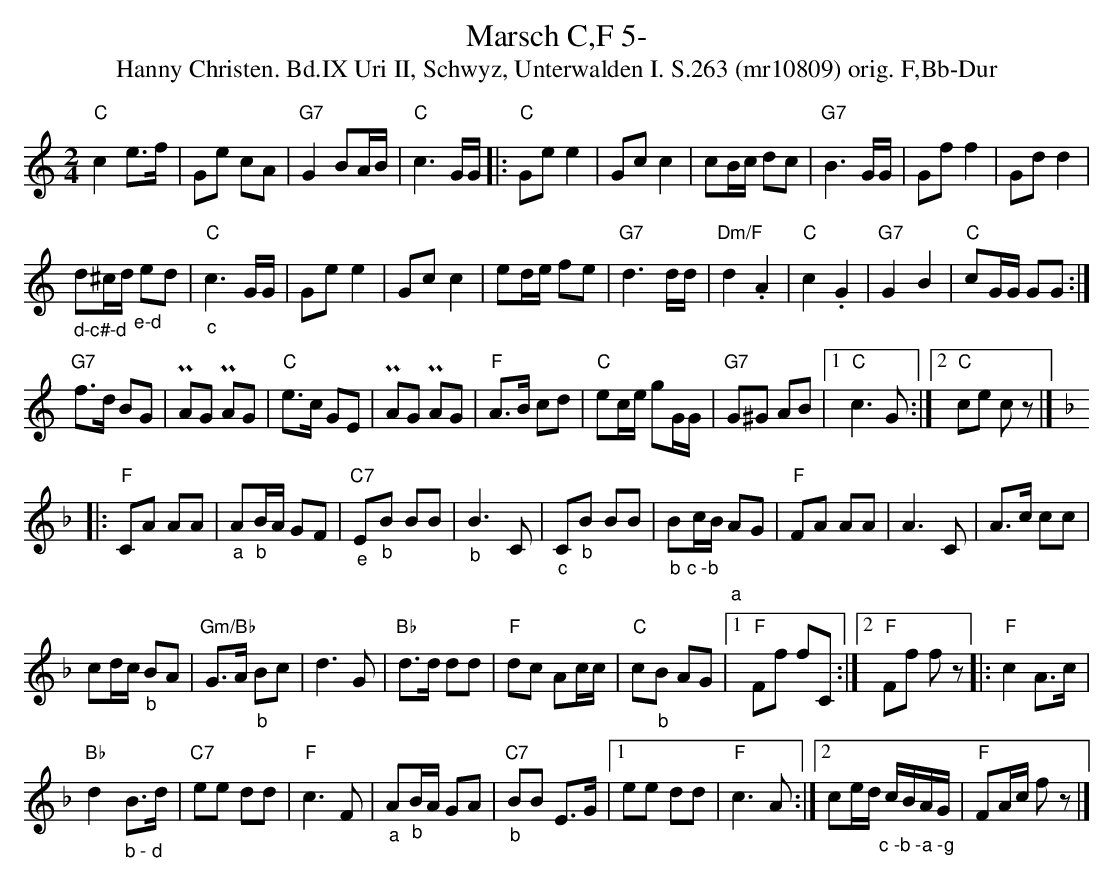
X:1
T:Marsch C,F 5-
T:Hanny Christen. Bd.IX Uri II, Schwyz, Unterwalden I. S.263 (mr10809) orig. F,Bb-Dur
M:2/4
L:1/8
K:Cmaj
"C"c2 e>f | Ge cA | "G7"G2 BA/2B/2 | "C"c3 G/2G/2 |: "C"Ge e2 | Gc c2 | cB/2c/2 dc | "G7"B3 G/2G/2 | Gf f2 | Gd d2 |
"_ d-c#-d"d^c/2d/2 "_e-d"ed | "C""_c"c3 G/2G/2 | Ge e2 | Gc c2 | ed/2e/2 fe | "G7"d3 d/2d/2 | "Dm/F"d2 .A2 | "C"c2 .G2 | "G7"G2 B2 | "C"cG/2G/2 GG :|
"G7"f>d BG | PAG PAG | "C"e>c GE | PAG PAG | "F"A>B cd | "C"ec/2e/2 gG/2G/2 | "G7"G^G AB |1 "C"c3 G :|2 "C"ce c z |] [K:Fmaj]
|: "F"CA AA | "_a"A"_b"B/2A/2 GF | "C7""_e"E"_b"B BB | "_b"B3 C | "_c"C"_b"B BB | "_b"B"_c -b"c/2B/2 "_a"AG | "F"FA AA | A3 C | A>c cc |
cd/2c/2 "_b"BA | "Gm/Bb"G>A "_b"Bc | d3G | "Bb"d>d dd | "F"dc Ac/2c/2 | "C"c"_b"B AG |1 "F"Ff fC :|2 "F"Ff f z |:"F"c2 A>c |
"Bb"d2 "_ b - d"B>d | "C7"ee dd | "F"c3 F | "_a"A"_b"B/2A/2 GA | "C7""_b"BB E>G |1 ee dd | "F"c3 A :|2 ce/2d/2 "_c -b -a -g"c/2B/2A/2G/2 | "F"FA/2c/2 f z |]
